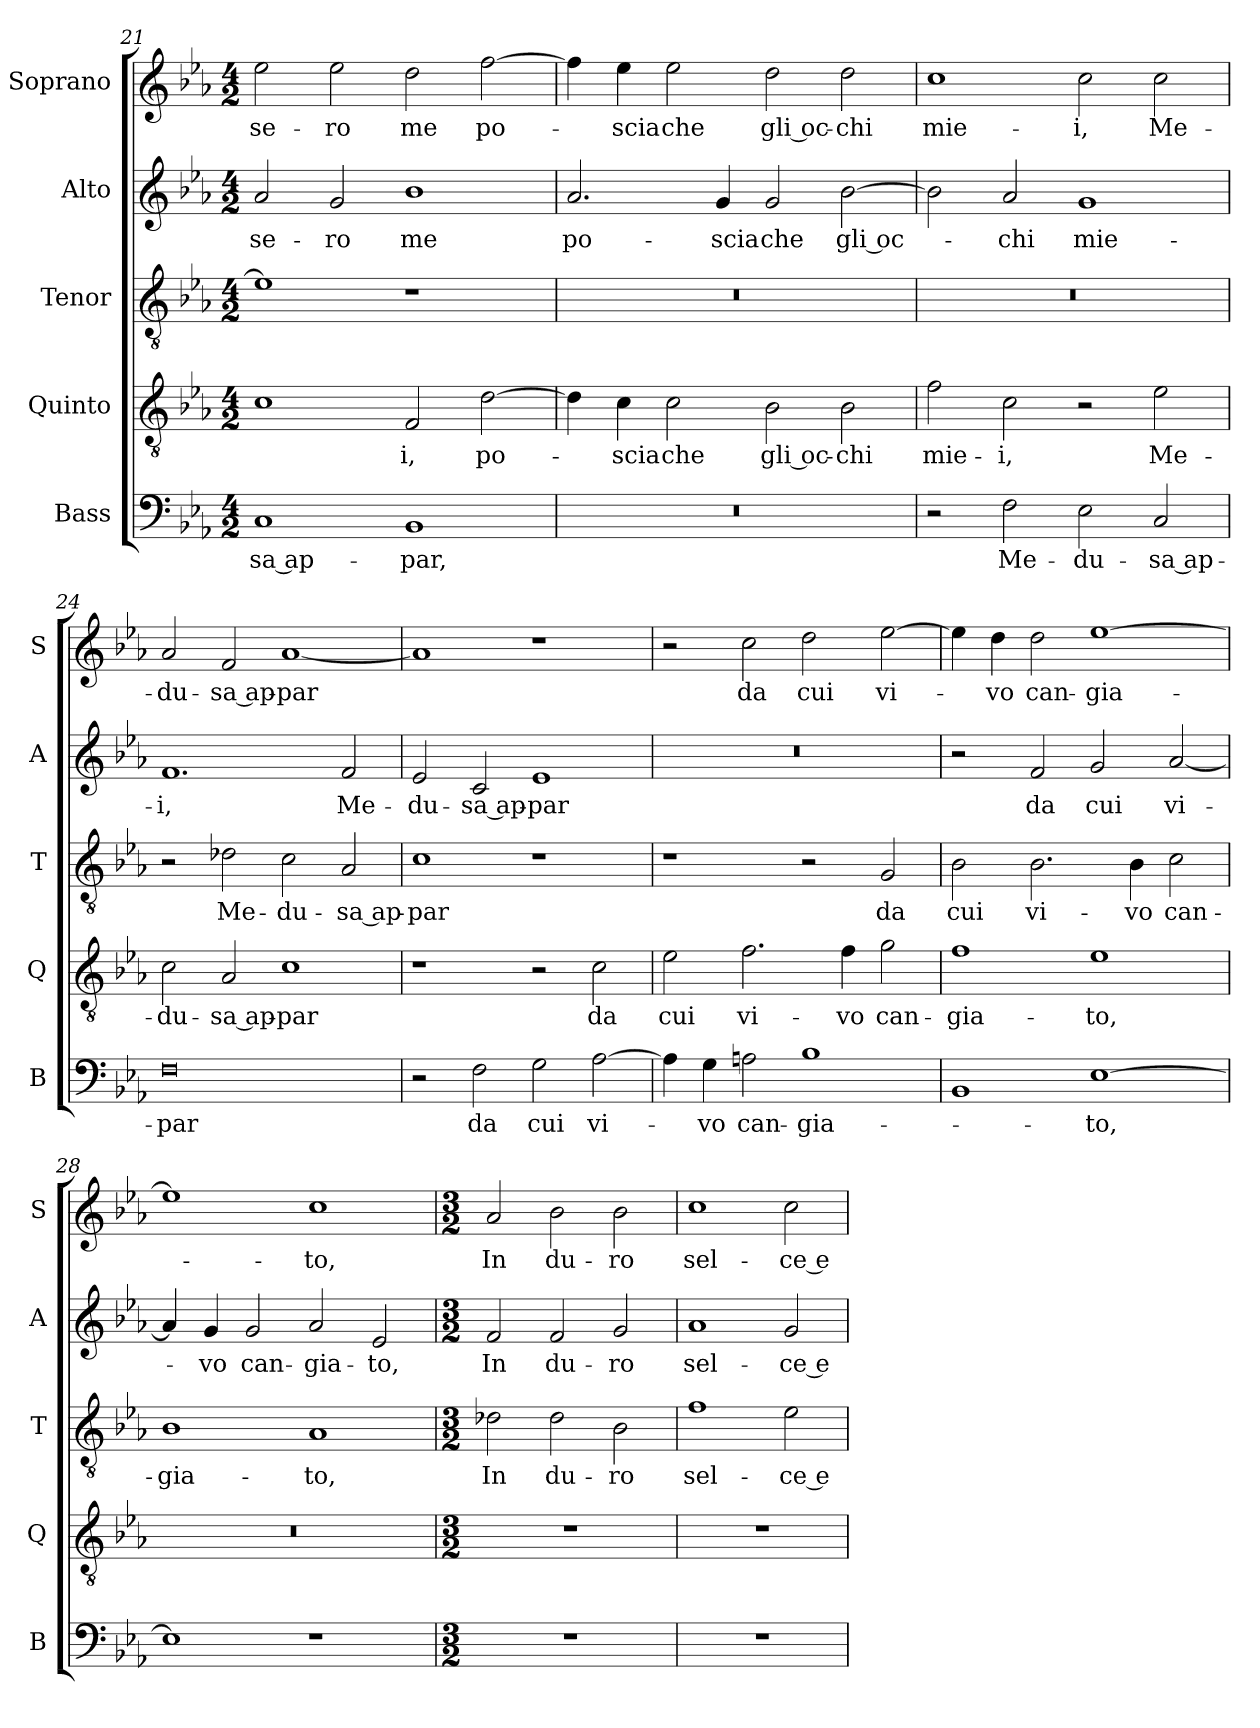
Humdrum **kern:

**kern	**text	**kern	**text	**kern	**text	**kern	**text	**kern	**text
*part5	*part5	*part4	*part4	*part3	*part3	*part2	*part2	*part1	*part1
*staff5	*staff5	*staff4	*staff4	*staff3	*staff3	*staff2	*staff2	*staff1	*staff1
*I"Bass	*	*I"Quinto	*	*I"Tenor	*	*I"Alto	*	*I"Soprano	*
*I'B	*	*I'Q	*	*I'T	*	*I'A	*	*I'S	*
*clefF4	*	*clefGv2	*	*clefGv2	*	*clefG2	*	*clefG2	*
*k[b-e-a-]	*	*k[b-e-a-]	*	*k[b-e-a-]	*	*k[b-e-a-]	*	*k[b-e-a-]	*
*E-:	*	*E-:	*	*E-:	*	*E-:	*	*E-:	*
*M4/2	*	*M4/2	*	*M4/2	*	*M4/2	*	*M4/2	*
=21	=21	=21	=21	=21	=21	=21	=21	=21	=21
!	!LO:LY:b	!	!	!	!	!	!LO:LY:b	!	!LO:LY:b
1C	-sa ap-	1c	.	1e-]	.	2a-/	-se-	2ee-\	-se-
!	!	!	!	!	!	!	!LO:LY:b	!	!LO:LY:b
.	.	.	.	.	.	2g/	-ro	2ee-\	-ro
!	!LO:LY:b	!	!LO:LY:b	!	!	!	!LO:LY:b	!	!LO:LY:b
1BB-	-par,	2F/	-i,	1r	.	1b-	me	2dd\	me
!	!	!	!LO:LY:b	!	!	!	!	!	!LO:LY:b
.	.	[2d\	po-	.	.	.	.	[2ff\	po-
!!LO:LB:g=z
=22	=22	=22	=22	=22	=22	=22	=22	=22	=22
!	!	!	!	!	!	!	!LO:LY:b	!	!
0r	.	4d\]	.	0r	.	2.a-/	po-	4ff\]	.
!	!	!	!LO:LY:b	!	!	!	!	!	!LO:LY:b
.	.	4c\	-scia	.	.	.	.	4ee-\	-scia
!	!	!	!LO:LY:b	!	!	!	!	!	!LO:LY:b
.	.	2c\	che	.	.	.	.	2ee-\	che
!	!	!	!	!	!	!	!LO:LY:b	!	!
.	.	.	.	.	.	4g/	-scia	.	.
!	!	!	!LO:LY:b	!	!	!	!LO:LY:b	!	!LO:LY:b
.	.	2B-\	gli oc-	.	.	2g/	che	2dd\	gli oc-
!	!	!	!LO:LY:b	!	!	!	!LO:LY:b	!	!LO:LY:b
.	.	2B-\	-chi	.	.	[2b-\	gli oc-	2dd\	-chi
=23	=23	=23	=23	=23	=23	=23	=23	=23	=23
!	!	!	!LO:LY:b	!	!	!	!	!	!LO:LY:b
2r	.	2f\	mie-	0r	.	2b-\]	.	1cc	mie-
!	!LO:LY:b	!	!LO:LY:b	!	!	!	!LO:LY:b	!	!
2F\	Me-	2c\	-i,	.	.	2a-/	-chi	.	.
!	!LO:LY:b	!	!	!	!	!	!LO:LY:b	!	!LO:LY:b
2E-\	-du-	2r	.	.	.	1g	mie-	2cc\	-i,
!	!LO:LY:b	!	!LO:LY:b	!	!	!	!	!	!LO:LY:b
2C/	-sa ap-	2e-\	Me-	.	.	.	.	2cc\	Me-
=24	=24	=24	=24	=24	=24	=24	=24	=24	=24
!	!LO:LY:b	!	!LO:LY:b	!	!	!	!LO:LY:b	!	!LO:LY:b
0F	-par	2c\	-du-	2r	.	1.f	-i,	2a-/	-du-
!	!	!	!LO:LY:b	!	!LO:LY:b	!	!	!	!LO:LY:b
.	.	2A-/	-sa ap-	2d-X\	Me-	.	.	2f/	-sa ap-
!	!	!	!LO:LY:b	!	!LO:LY:b	!	!	!	!LO:LY:b
.	.	1c	-par	2c\	-du-	.	.	[1a-	-par
!	!	!	!	!	!LO:LY:b	!	!LO:LY:b	!	!
.	.	.	.	2A-/	-sa ap-	2f/	Me-	.	.
=25	=25	=25	=25	=25	=25	=25	=25	=25	=25
!	!	!	!	!	!LO:LY:b	!	!LO:LY:b	!	!
2r	.	1r	.	1c	-par	2e-/	-du-	1a-]	.
!	!LO:LY:b	!	!	!	!	!	!LO:LY:b	!	!
2F\	da	.	.	.	.	2c/	-sa ap-	.	.
!	!LO:LY:b	!	!	!	!	!	!LO:LY:b	!	!
2G\	cui	2r	.	1r	.	1e-	-par	1r	.
!	!LO:LY:b	!	!LO:LY:b	!	!	!	!	!	!
[2A-\	vi-	2c\	da	.	.	.	.	.	.
!!LO:LB:g=z
=26	=26	=26	=26	=26	=26	=26	=26	=26	=26
!	!	!	!LO:LY:b	!	!	!	!	!	!
4A-\]	.	2e-\	cui	1r	.	0r	.	2r	.
!	!LO:LY:b	!	!	!	!	!	!	!	!
4G\	-vo	.	.	.	.	.	.	.	.
!	!LO:LY:b	!	!LO:LY:b	!	!	!	!	!	!LO:LY:b
2An\	can-	2.f\	vi-	.	.	.	.	2cc\	da
!	!LO:LY:b	!	!	!	!	!	!	!	!LO:LY:b
1B-	-gia-	.	.	2r	.	.	.	2dd\	cui
!	!	!	!LO:LY:b	!	!	!	!	!	!
.	.	4f\	-vo	.	.	.	.	.	.
!	!	!	!LO:LY:b	!	!LO:LY:b	!	!	!	!LO:LY:b
.	.	2g\	can-	2G/	da	.	.	[2ee-\	vi-
=27	=27	=27	=27	=27	=27	=27	=27	=27	=27
!	!	!	!LO:LY:b	!	!LO:LY:b	!	!	!	!
1BB-	.	1f	-gia-	2B-\	cui	2r	.	4ee-\]	.
!	!	!	!	!	!	!	!	!	!LO:LY:b
.	.	.	.	.	.	.	.	4dd\	-vo
!	!	!	!	!	!LO:LY:b	!	!LO:LY:b	!	!LO:LY:b
.	.	.	.	2.B-\	vi-	2f/	da	2dd\	can-
!	!LO:LY:b	!	!LO:LY:b	!	!	!	!LO:LY:b	!	!LO:LY:b
[1E-	-to,	1e-	-to,	.	.	2g/	cui	[1ee-	-gia-
!	!	!	!	!	!LO:LY:b	!	!	!	!
.	.	.	.	4B-\	-vo	.	.	.	.
!	!	!	!	!	!LO:LY:b	!	!LO:LY:b	!	!
.	.	.	.	2c\	can-	[2a-/	vi-	.	.
=28	=28	=28	=28	=28	=28	=28	=28	=28	=28
!	!	!	!	!	!LO:LY:b	!	!	!	!
1E-]	.	0r	.	1B-	-gia-	4a-/]	.	1ee-]	.
!	!	!	!	!	!	!	!LO:LY:b	!	!
.	.	.	.	.	.	4g/	-vo	.	.
!	!	!	!	!	!	!	!LO:LY:b	!	!
.	.	.	.	.	.	2g/	can-	.	.
!	!	!	!	!	!LO:LY:b	!	!LO:LY:b	!	!LO:LY:b
1r	.	.	.	1A-	-to,	2a-/	-gia-	1cc	-to,
!	!	!	!	!	!	!	!LO:LY:b	!	!
.	.	.	.	.	.	2e-/	-to,	.	.
=29	=29	=29	=29	=29	=29	=29	=29	=29	=29
*M3/2	*	*M3/2	*	*M3/2	*	*M3/2	*	*M3/2	*
!	!	!	!	!	!LO:LY:b	!	!LO:LY:b	!	!LO:LY:b
1.r	.	1.r	.	2d-X\	In	2f/	In	2a-/	In
!	!	!	!	!	!LO:LY:b	!	!LO:LY:b	!	!LO:LY:b
.	.	.	.	2d-\	du-	2f/	du-	2b-\	du-
!	!	!	!	!	!LO:LY:b	!	!LO:LY:b	!	!LO:LY:b
.	.	.	.	2B-\	-ro	2g/	-ro	2b-\	-ro
!!LO:PB:g=z
=30	=30	=30	=30	=30	=30	=30	=30	=30	=30
!	!	!	!	!	!LO:LY:b	!	!LO:LY:b	!	!LO:LY:b
1.r	.	1.r	.	1f	sel-	1a-	sel-	1cc	sel-
!	!	!	!	!	!LO:LY:b	!	!LO:LY:b	!	!LO:LY:b
.	.	.	.	2e-\	-ce e	2g/	-ce e	2cc\	-ce e
=	=	=	=	=	=	=	=	=	=
*-	*-	*-	*-	*-	*-	*-	*-	*-	*-
